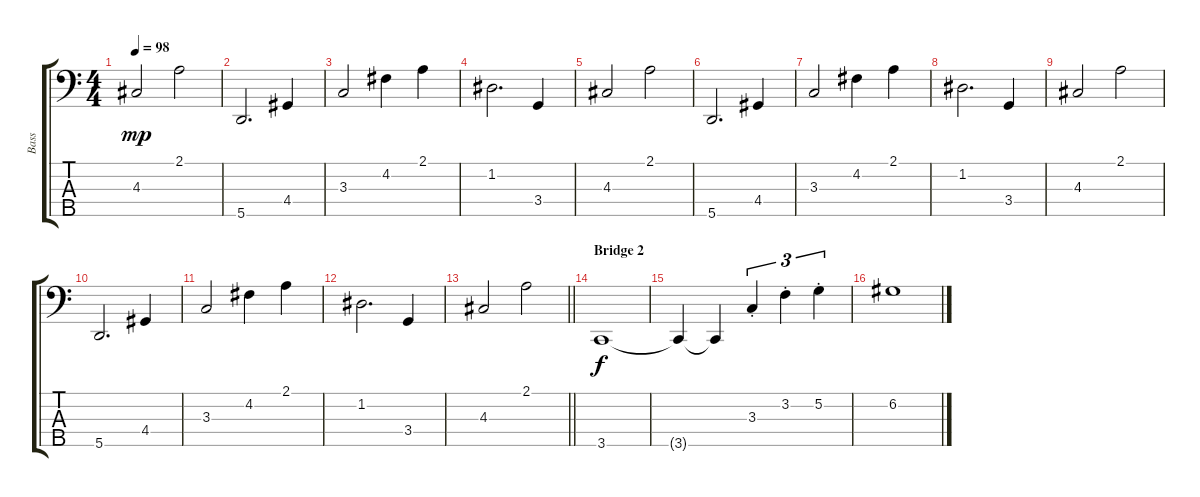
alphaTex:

\track ("Bass" "Bass") {instrument electricbassfinger}
\staff {score tabs}
\tuning (G2 D2 A1 E1 A0) {hide}
\ts (4 4)
\tempo 98
\clef f4
\ks c
4.3.2{dy mp} 2.1.2 |
5.5.2{d} 4.4.4 |
3.3.2 4.2.4 2.1.4 |
1.2.2{d} 3.4.4 |
4.3.2 2.1.2 |
5.5.2{d} 4.4.4 |
3.3.2 4.2.4 2.1.4 |
1.2.2{d} 3.4.4 |
4.3.2 2.1.2 |
5.5.2{d} 4.4.4 |
3.3.2 4.2.4 2.1.4 |
1.2.2{d} 3.4.4 |
\barLineRight lightlight
4.3.2 2.1.2 |
\section ("" "Bridge 2")
3.5.1{dy f} |
3.5{t}.4 3.5{t}.4 3.3{st}.4{tu (3 2)} 3.2{st}.4{tu (3 2)} 5.2{st}.4{tu (3 2)} |
6.2.1
